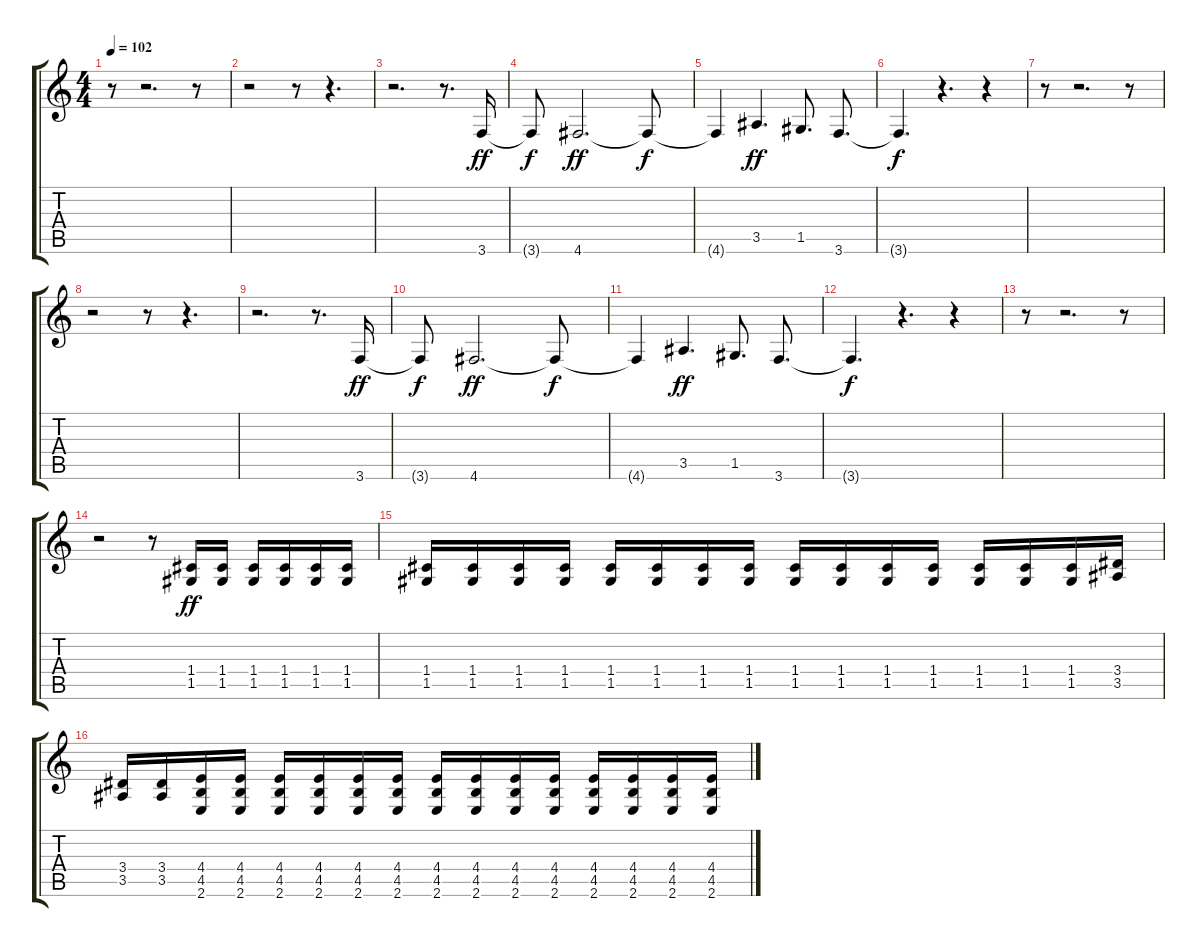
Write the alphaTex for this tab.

\track "" {instrument distortionguitar}
\staff {score tabs}
\tuning (D4 A3 F3 C3 G2 D2) {hide}
\ts (4 4)
\tempo 102
\clef g2
\ks c
r.8{dy f} r.2{d} r.8 |
r.2 r.8 r.4{d} |
r.2{d} r.8{d} 3.6.16{dy ff} |
3.6{t}.8{dy f} 4.6.2{d dy ff} 4.6{t}.8{dy f} |
4.6{t}.4 3.5.4{d dy ff} 1.5.8{d} 3.6.8{d} |
3.6{t}.4{d dy f} r.4{d} r.4 |
r.8 r.2{d} r.8 |
r.2 r.8 r.4{d} |
r.2{d} r.8{d} 3.6.16{dy ff} |
3.6{t}.8{dy f} 4.6.2{d dy ff} 4.6{t}.8{dy f} |
4.6{t}.4 3.5.4{d dy ff} 1.5.8{d} 3.6.8{d} |
3.6{t}.4{d dy f} r.4{d} r.4 |
r.8 r.2{d} r.8 |
r.2 r.8 (1.4 1.5).16{dy ff} (1.4 1.5).16 (1.4 1.5).16 (1.4 1.5).16 (1.4 1.5).16 (1.4 1.5).16 |
(1.4 1.5).16 (1.4 1.5).16 (1.4 1.5).16 (1.4 1.5).16 (1.4 1.5).16 (1.4 1.5).16 (1.4 1.5).16 (1.4 1.5).16 (1.4 1.5).16 (1.4 1.5).16 (1.4 1.5).16 (1.4 1.5).16 (1.4 1.5).16 (1.4 1.5).16 (1.4 1.5).16 (3.4 3.5).16 |
(3.4 3.5).16 (3.4 3.5).16 (4.4 4.5 2.6).16 (4.4 4.5 2.6).16 (4.4 4.5 2.6).16 (4.4 4.5 2.6).16 (4.4 4.5 2.6).16 (4.4 4.5 2.6).16 (4.4 4.5 2.6).16 (4.4 4.5 2.6).16 (4.4 4.5 2.6).16 (4.4 4.5 2.6).16 (4.4 4.5 2.6).16 (4.4 4.5 2.6).16 (4.4 4.5 2.6).16 (4.4 4.5 2.6).16
